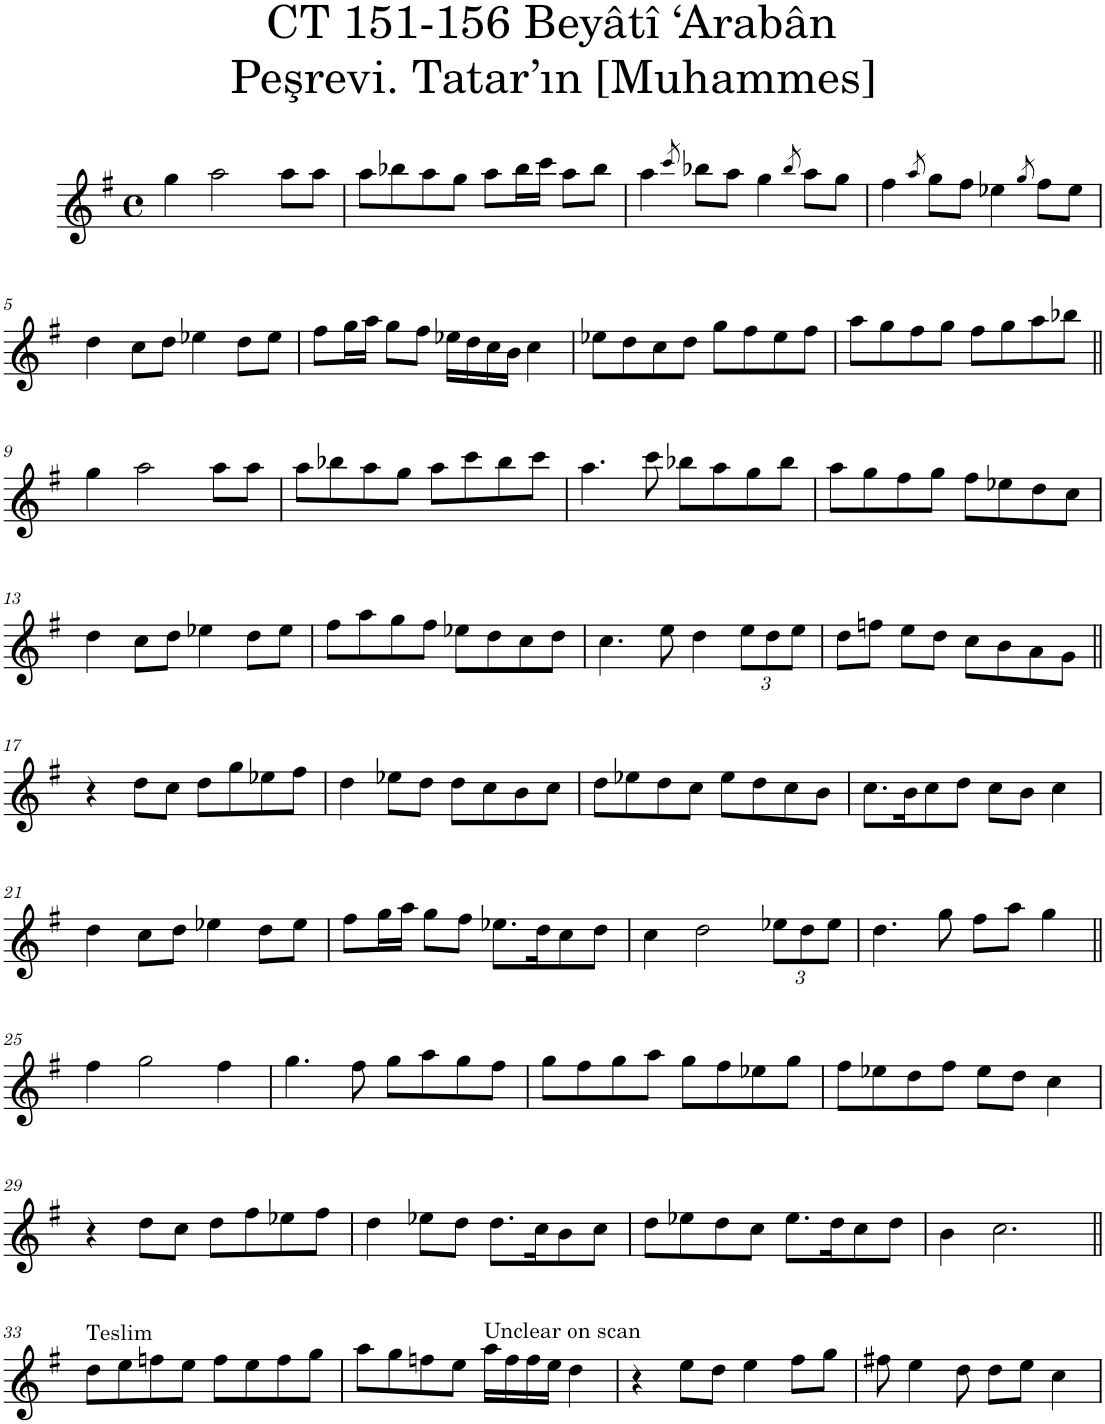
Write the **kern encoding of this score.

**kern
*part1
*staff1
*I"Voice
*I'Vo.
*clefG2
*k[f#]
*M4/4
*met(c)
=1
4gg\
2aa\
8aa\L
8aa\J
=2
8aa\L
8bb-X\
8aa\
8gg\J
8aa\L
16bb-\L
16ccc\JJ
8aa\L
8bb-\J
=3
4aa\
8qccc/
8bb-X\L
8aa\J
4gg\
8qbb-/
8aa\L
8gg\J
=4
4ff#\
8qaa/
8gg\L
8ff#\J
4ee-X\
8qgg/
8ff#\L
8ee-\J
!!LO:LB:g=z
=5
4dd\
8cc\L
8dd\J
4ee-X\
8dd\L
8ee-\J
=6
8ff#\L
16gg\L
16aa\JJ
8gg\L
8ff#\J
16ee-X\LL
16dd\
16cc\
16b\JJ
4cc\
=7
8ee-X\L
8dd\
8cc\
8dd\J
8gg\L
8ff#\
8ee-\
8ff#\J
=8
8aa\L
8gg\
8ff#\
8gg\J
8ff#\L
8gg\
8aa\
8bb-X\J
!!LO:LB:g=z
=9||
4gg\
2aa\
8aa\L
8aa\J
=10
8aa\L
8bb-X\
8aa\
8gg\J
8aa\L
8ccc\
8bb-\
8ccc\J
=11
4.aa\
8ccc\
8bb-X\L
8aa\
8gg\
8bb-\J
=12
8aa\L
8gg\
8ff#\
8gg\J
8ff#\L
8ee-X\
8dd\
8cc\J
!!LO:LB:g=z
=13
4dd\
8cc\L
8dd\J
4ee-X\
8dd\L
8ee-\J
=14
8ff#\L
8aa\
8gg\
8ff#\J
8ee-X\L
8dd\
8cc\
8dd\J
=15
4.cc\
8ee\
4dd\
*Xbrackettup
12ee\L
12dd\
12ee\J
=16
8dd\L
8ffn\J
8ee\L
8dd\J
8cc\L
8b\
8a\
8g\J
!!LO:LB:g=z
=17||
4r
8dd\L
8cc\J
8dd\L
8gg\
8ee-X\
8ff#\J
=18
4dd\
8ee-X\L
8dd\J
8dd\L
8cc\
8b\
8cc\J
=19
8dd\L
8ee-X\
8dd\
8cc\J
8ee-\L
8dd\
8cc\
8b\J
=20
8.cc\L
16b\K
8cc\
8dd\J
8cc\L
8b\J
4cc\
!!LO:LB:g=z
=21
4dd\
8cc\L
8dd\J
4ee-X\
8dd\L
8ee-\J
=22
8ff#\L
16gg\L
16aa\JJ
8gg\L
8ff#\J
8.ee-X\L
16dd\K
8cc\
8dd\J
=23
4cc\
2dd\
12ee-X\L
12dd\
12ee-\J
=24
4.dd\
8gg\
8ff#\L
8aa\J
4gg\
!!LO:LB:g=z
=25||
4ff#\
2gg\
4ff#\
=26
4.gg\
8ff#\
8gg\L
8aa\
8gg\
8ff#\J
=27
8gg\L
8ff#\
8gg\
8aa\J
8gg\L
8ff#\
8ee-X\
8gg\J
=28
8ff#\L
8ee-X\
8dd\
8ff#\J
8ee-\L
8dd\J
4cc\
!!LO:LB:g=z
=29
4r
8dd\L
8cc\J
8dd\L
8ff#\
8ee-X\
8ff#\J
=30
4dd\
8ee-X\L
8dd\J
8.dd\L
16cc\K
8b\
8cc\J
=31
8dd\L
8ee-X\
8dd\
8cc\J
8.ee-\L
16dd\K
8cc\
8dd\J
=32
4b\
2.cc\
!!LO:LB:g=z
=33||
!LO:TX:a:t=Teslim
8dd\L
8ee\
8ffn\
8ee\J
8ff\L
8ee\
8ff\
8gg\J
=34
8aa\L
8gg\
8ffn\
8ee\J
!LO:TX:a:t=Unclear on scan
16aa\LL
16ff\
16ff\
16ee\JJ
4dd\
=35
4r
8ee\L
8dd\J
4ee\
8ff#\L
8gg\J
=36
8ff#X\
4ee\
8dd\
8dd\L
8ee\J
4cc\
=
*-
